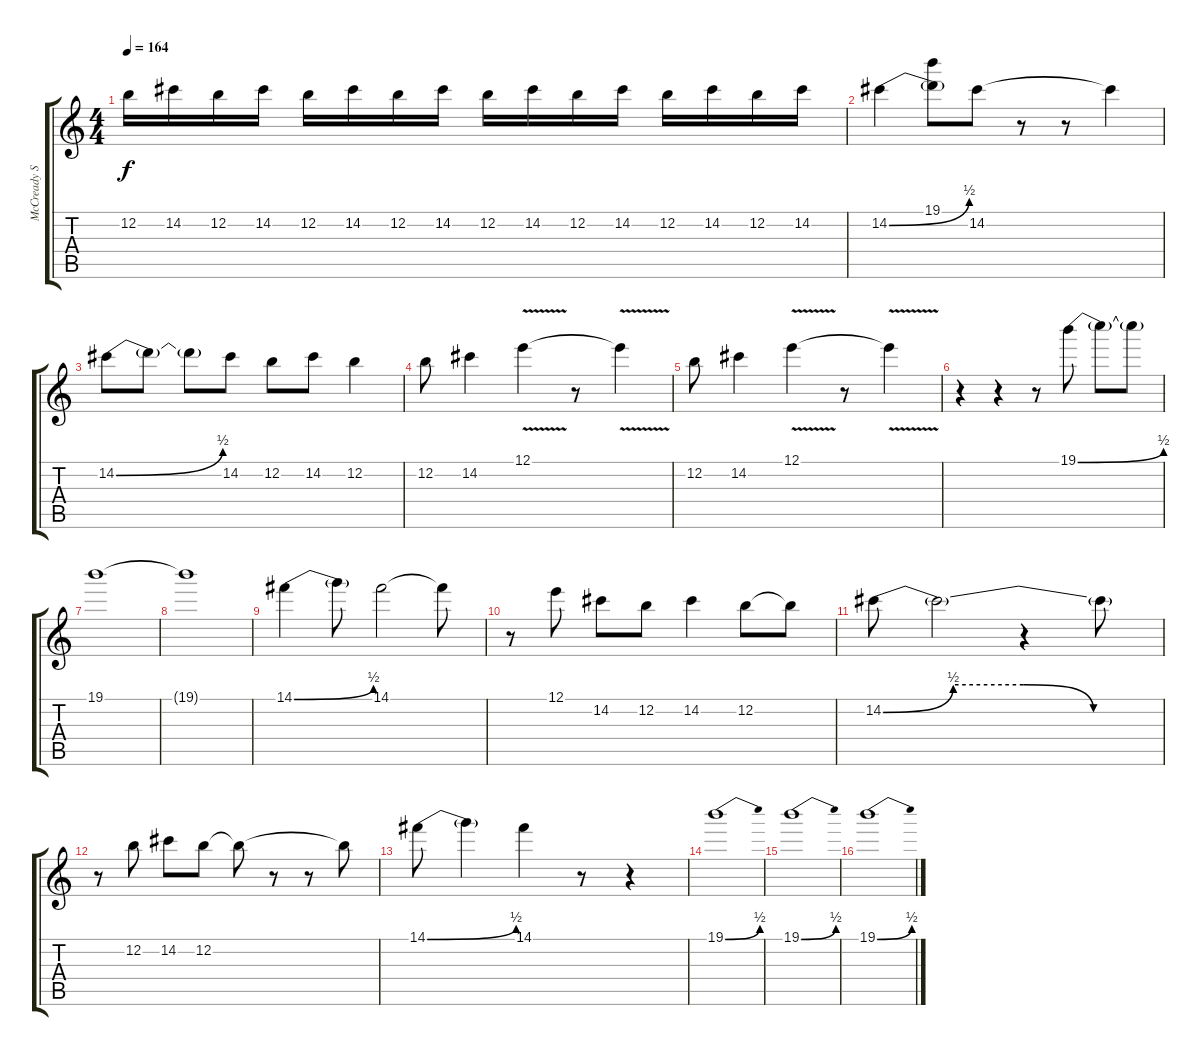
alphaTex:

\track ("McCready Solo" "McCready S") {instrument overdrivenguitar}
\staff {score tabs}
\tuning (E4 B3 G3 D3 A2 E2) {hide}
\ts (4 4)
\tempo 164
\clef g2
\ks c
12.2.16{dy f} 14.2.16 12.2.16 14.2.16 12.2.16 14.2.16 12.2.16 14.2.16 12.2.16 14.2.16 12.2.16 14.2.16 12.2.16 14.2.16 12.2.16 14.2.16 |
14.2{be (bend 0 0 60 2)}.4 (19.1{t} 14.2{t}).8 14.2.8 r.8 r.8 14.2{t}.4 |
14.2{be (bend 0 0 60 2)}.8 14.2{t}.8 14.2{t}.8 14.2.8 12.2.8 14.2.8 12.2.4 |
12.2.8 14.2.4 12.1{v}.4 r.8 12.1{t}.4 |
12.2.8 14.2.4 12.1{v}.4 r.8 12.1{t}.4 |
r.4 r.4 r.8 19.1{be (bend 0 0 60 2)}.8 19.1{t}.8 19.1{t}.8 |
19.1.1 |
19.1{t}.1 |
14.1{be (bend 0 0 60 2)}.4 14.1{t}.8 14.1.2 14.1{t}.8 |
r.8 12.1.8 14.2.8 12.2.8 14.2.4 12.2.8 12.2{t}.8 |
14.2{be (custom 0 0 15 2 30 2 45 0 60 0)}.8 14.2{t}.2 r.4 14.2{t}.8 |
r.8 12.2.8 14.2.8 12.2.8 12.2{t}.8 r.8 r.8 12.2{t}.8 |
14.1{be (bend 0 0 60 2)}.8 14.1{t}.4 14.1.4 r.8 r.4 |
19.1{be (bend 0 0 60 2)}.1 |
19.1{be (bend 0 0 60 2)}.1 |
19.1{be (bend 0 0 60 2)}.1
